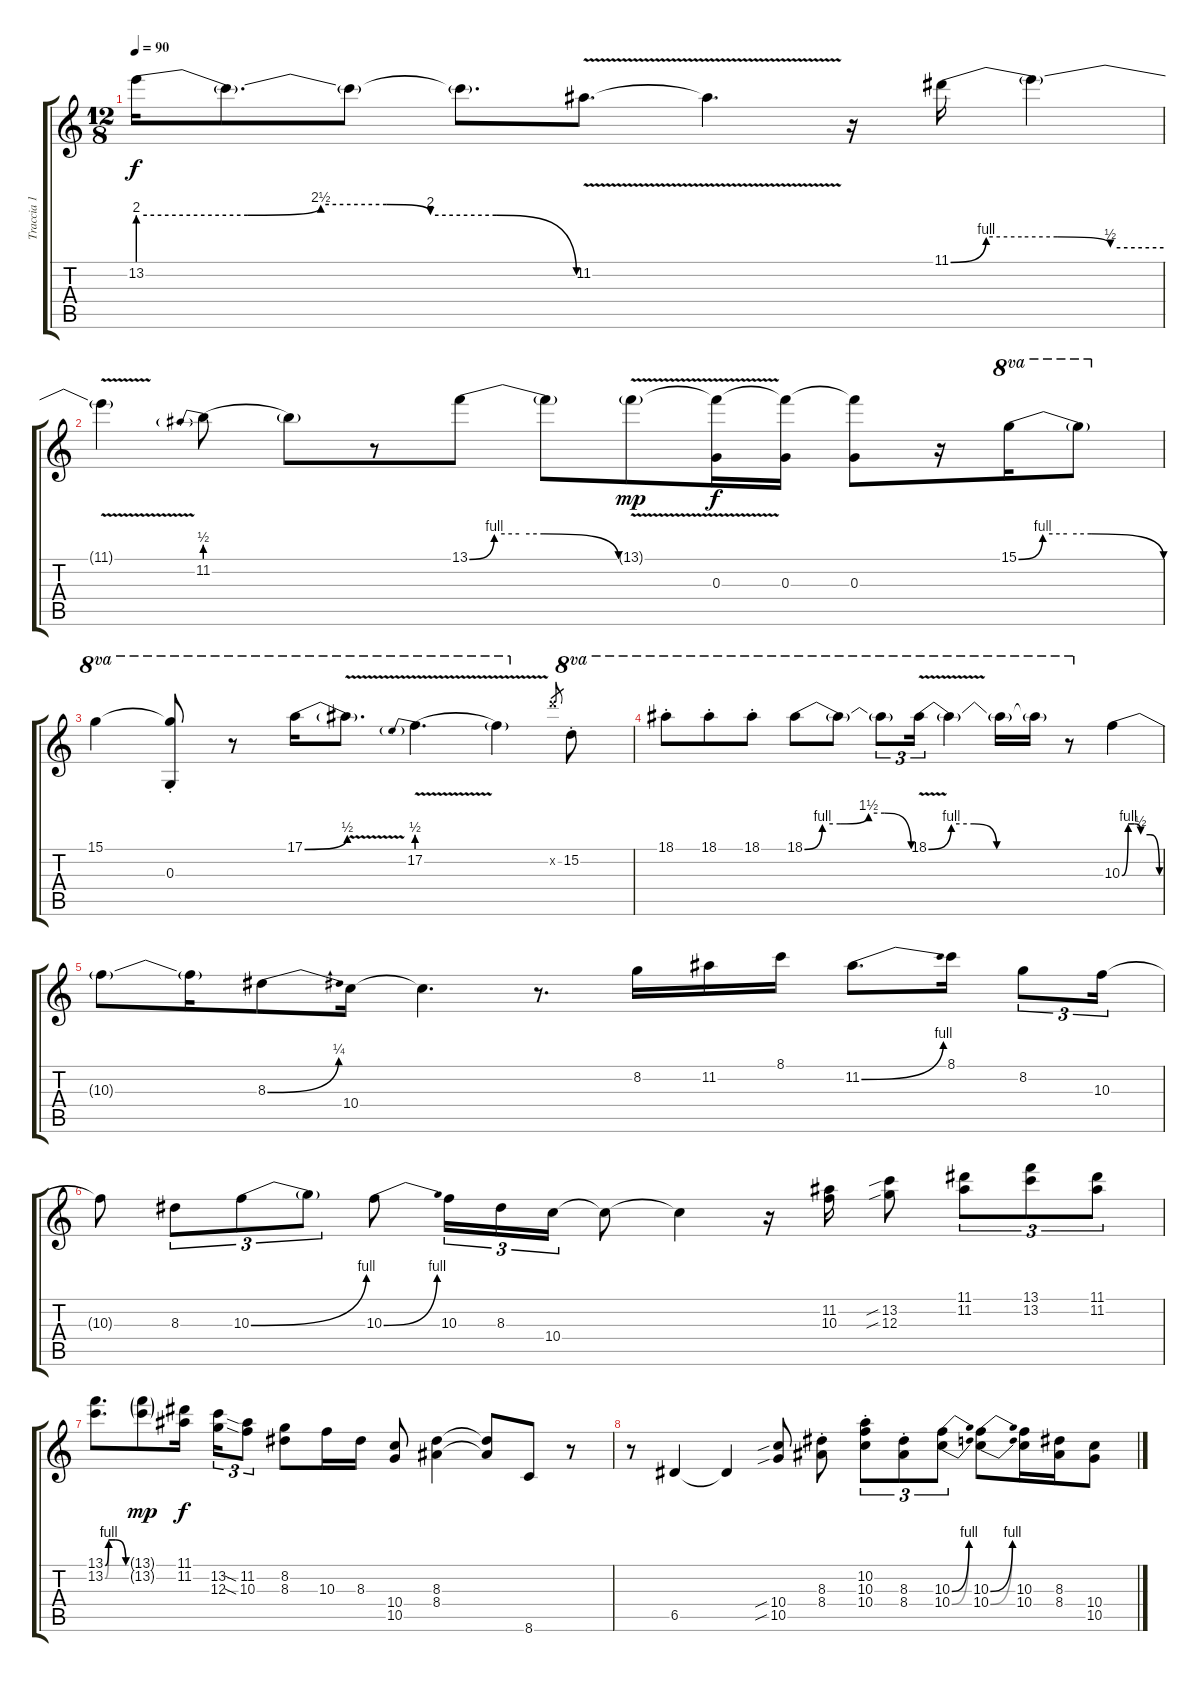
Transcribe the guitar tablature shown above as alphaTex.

\track ("Traccia 1" "Traccia 1") {instrument overdrivenguitar}
\staff {score tabs}
\tuning (E4 B3 G3 D3 A2 E2) {hide}
\ts (12 8)
\tempo 90
\clef g2
\ks c
13.2{be (custom 0 8 15 8 25 10 34 10 40 8 49 8 60 0)}.16{dy f} 13.2{t}.8{d} 13.2{t}.8 13.2{t}.8{d} 11.2{v}.8{d} 11.2{t}.4{d} r.16 11.1{be (custom 0 0 10 4 20 4 30 4 45 2 60 2)}.16 11.1{t}.4 |
11.1{v t}.4 11.2{be (prebend 0 2 60 2)}.8 11.2{t}.8 r.8 13.1{be (custom 0 0 10 4 20 4 30 4 60 0)}.8 13.1{t}.8 13.1{v g}.8{dy mp} (13.1{t} 0.3).16{dy f} (13.1{t} 0.3).16 (13.1{t} 0.3).8 r.16 15.1{be (custom 0 0 10 4 20 4 30 4 60 0)}.16{ot 8va} 15.1{t}.8{ot 8va} |
15.1.4{ot 8va} (15.1{t} 0.3{st}).8{ot 8va} r.8{ot 8va} 17.1{be (bend 0 0 60 2)}.16{ot 8va} 17.1{v t}.8{d ot 8va} 17.2{be (prebend 0 2 60 2) v}.4{d ot 8va} 17.2{t}.4{ot 8va} 15.2{x}.8{gr} 15.2{st}.8{ot 8va} |
18.1{st}.8{ot 8va} 18.1{st}.8{ot 8va} 18.1{st}.8{ot 8va} 18.1{be (custom 0 0 10 4 20 4 36 6 45 6 60 0)}.8{ot 8va} 18.1{t}.8{ot 8va} 18.1{t}.8{tu (3 2) ot 8va} 18.1{be (custom 0 0 10 4 20 4 30 0 60 0) v}.16{tu (3 2) ot 8va} 18.1{t}.4{ot 8va} 18.1{t}.16{ot 8va} 18.1{t}.16{ot 8va} r.8{ot 8va} 10.3{be (custom 0 0 10 4 20 4 30 2 45 2 60 0)}.4 |
10.3{t}.8 10.3{t}.16 8.3{be (bend 0 0 60 1)}.8 10.4.16 10.4{t}.4{d} r.8{d} 8.2.16 11.2.16 8.1.16 11.2{be (bend 0 0 60 4)}.8{d} 8.1.16 8.2.8{tu (3 2)} 10.3.16{tu (3 2)} |
10.3{t}.8 8.3.8{tu (3 2)} 10.3{be (bend 0 0 60 4)}.8{tu (3 2)} 10.3{t}.8{tu (3 2)} 10.3{be (bend 0 0 60 4)}.8 10.3.16{tu (3 2)} 8.3.16{tu (3 2)} 10.4.16{tu (3 2)} 10.4{t}.8 10.4{t}.4 r.16 (11.2 10.3).16 (13.2{sib} 12.3{sib}).8 (11.1 11.2).8{tu (3 2)} (13.1 13.2).8{tu (3 2)} (11.1 11.2).8{tu (3 2)} |
(13.1{be (custom 0 0 10 4 20 4 30 4 60 0)} 13.2{be (custom 0 0 10 4 20 4 30 4 60 0)}).8{d} (13.1{g} 13.2{g}).8{dy mp} (11.1 11.2).16{dy f} (13.2 12.3).16{tu (3 2)} (11.2{sia} 10.3{sia}).8{tu (3 2)} (8.2 8.3).8 10.3.16 8.3.16 (10.4 10.5).8 (8.3 8.4).4 (8.3{t} 8.4{t}).8 8.6.8 r.8 |
r.8 6.5.4 6.5{t}.4 (10.4{sib} 10.5{sib}).8 (8.3{st} 8.4{st}).8 (10.2{st} 10.3{st} 10.4{st}).8{tu (3 2)} (8.3{st} 8.4{st}).8{tu (3 2)} (10.3{be (bend 0 0 60 4)} 10.4{be (bend 0 0 60 4)}).8{tu (3 2)} (10.3{be (bend 0 0 60 4)} 10.4{be (bend 0 0 60 4)}).8 (10.3 10.4).16 (8.3 8.4).16 (10.4 10.5).8
